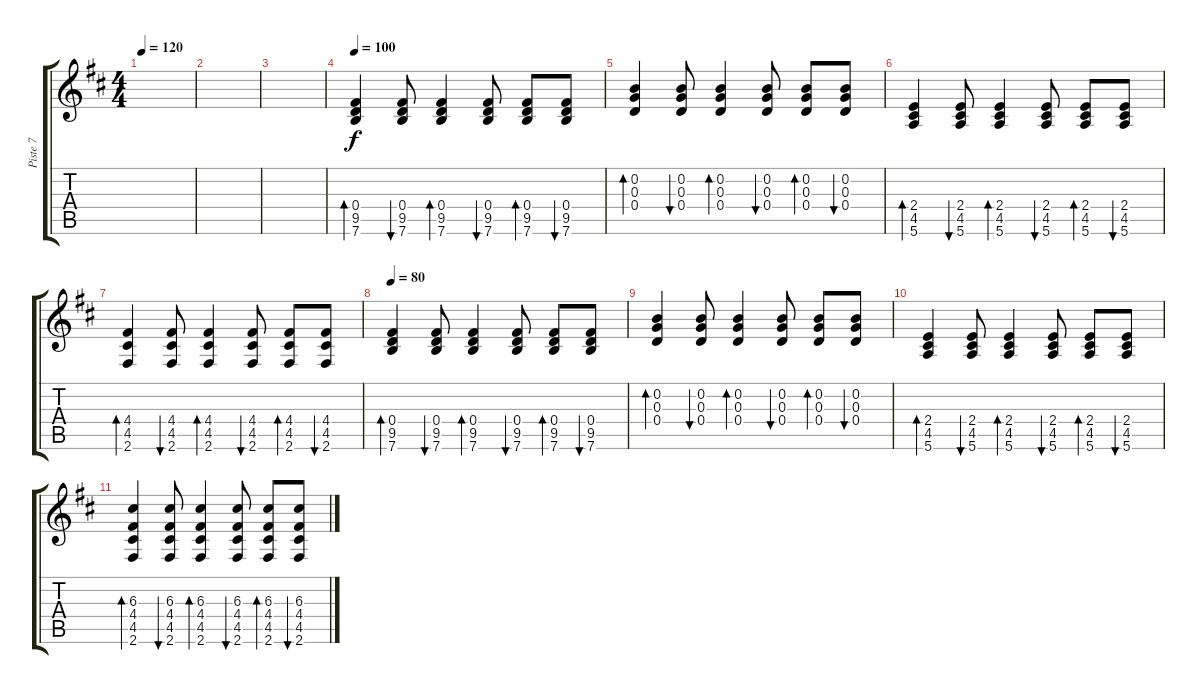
\track ("Piste 7" "Piste 7") {instrument acousticguitarnylon}
\staff {score tabs}
\tuning (E4 B3 G3 D3 A2 E2) {hide}
\ts (4 4)
\tempo 120
\clef g2
\ks d
|
|
|
\tempo 100
(0.4 9.5 7.6).4{bd 60 volume 4 instrument acousticguitarnylon} (0.4 9.5 7.6).8{bu 60} (0.4 9.5 7.6).4{bd 60} (0.4 9.5 7.6).8{bu 60} (0.4 9.5 7.6).8{bd 60} (0.4 9.5 7.6).8{bu 60} |
(0.2 0.3 0.4).4{bd 60} (0.2 0.3 0.4).8{bu 60} (0.2 0.3 0.4).4{bd 60} (0.2 0.3 0.4).8{bu 60} (0.2 0.3 0.4).8{bd 60} (0.2 0.3 0.4).8{bu 60} |
(2.4 4.5 5.6).4{bd 60} (2.4 4.5 5.6).8{bu 60} (2.4 4.5 5.6).4{bd 60} (2.4 4.5 5.6).8{bu 60} (2.4 4.5 5.6).8{bd 60} (2.4 4.5 5.6).8{bu 60} |
(4.4 4.5 2.6).4{bd 60} (4.4 4.5 2.6).8{bu 60} (4.4 4.5 2.6).4{bd 60} (4.4 4.5 2.6).8{bu 60} (4.4 4.5 2.6).8{bd 60} (4.4 4.5 2.6).8{bu 60} |
\tempo 80
(0.4 9.5 7.6).4{bd 60 volume 0} (0.4 9.5 7.6).8{bu 60} (0.4 9.5 7.6).4{bd 60} (0.4 9.5 7.6).8{bu 60} (0.4 9.5 7.6).8{bd 60} (0.4 9.5 7.6).8{bu 60} |
(0.2 0.3 0.4).4{bd 60} (0.2 0.3 0.4).8{bu 60} (0.2 0.3 0.4).4{bd 60} (0.2 0.3 0.4).8{bu 60} (0.2 0.3 0.4).8{bd 60} (0.2 0.3 0.4).8{bu 60} |
(2.4 4.5 5.6).4{bd 60} (2.4 4.5 5.6).8{bu 60} (2.4 4.5 5.6).4{bd 60} (2.4 4.5 5.6).8{bu 60} (2.4 4.5 5.6).8{bd 60} (2.4 4.5 5.6).8{bu 60} |
(6.3 4.4 4.5 2.6).4{bd 60} (6.3 4.4 4.5 2.6).8{bu 60} (6.3 4.4 4.5 2.6).4{bd 60} (6.3 4.4 4.5 2.6).8{bu 60} (6.3 4.4 4.5 2.6).8{bd 60} (6.3 4.4 4.5 2.6).8{bu 60}
